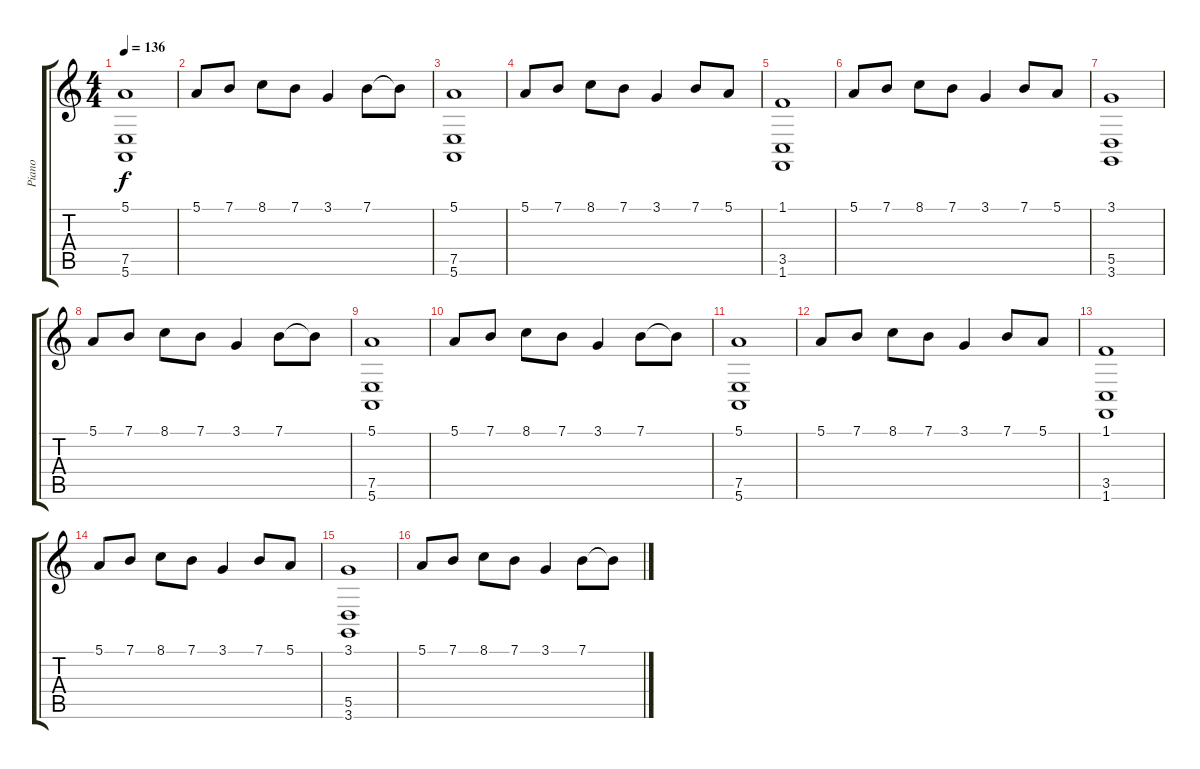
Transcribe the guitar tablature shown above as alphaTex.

\track ("Piano" "Piano") {instrument acousticgrandpiano}
\staff {score tabs}
\tuning (E4 B3 G3 D3 A2 E2) {hide}
\ts (4 4)
\tempo 136
\clef g2
\ks c
(5.1 7.5 5.6).1{dy f instrument acousticgrandpiano} |
5.1.8 7.1.8 8.1.8 7.1.8 3.1.4 7.1.8 7.1{t}.8 |
(5.1 7.5 5.6).1 |
5.1.8 7.1.8 8.1.8 7.1.8 3.1.4 7.1.8 5.1.8 |
(1.1 3.5 1.6).1 |
5.1.8 7.1.8 8.1.8 7.1.8 3.1.4 7.1.8 5.1.8 |
(3.1 5.5 3.6).1 |
5.1.8 7.1.8 8.1.8 7.1.8 3.1.4 7.1.8 7.1{t}.8 |
(5.1 7.5 5.6).1 |
5.1.8 7.1.8 8.1.8 7.1.8 3.1.4 7.1.8 7.1{t}.8 |
(5.1 7.5 5.6).1 |
5.1.8 7.1.8 8.1.8 7.1.8 3.1.4 7.1.8 5.1.8 |
(1.1 3.5 1.6).1 |
5.1.8 7.1.8 8.1.8 7.1.8 3.1.4 7.1.8 5.1.8 |
(3.1 5.5 3.6).1 |
5.1.8 7.1.8 8.1.8 7.1.8 3.1.4 7.1.8 7.1{t}.8
